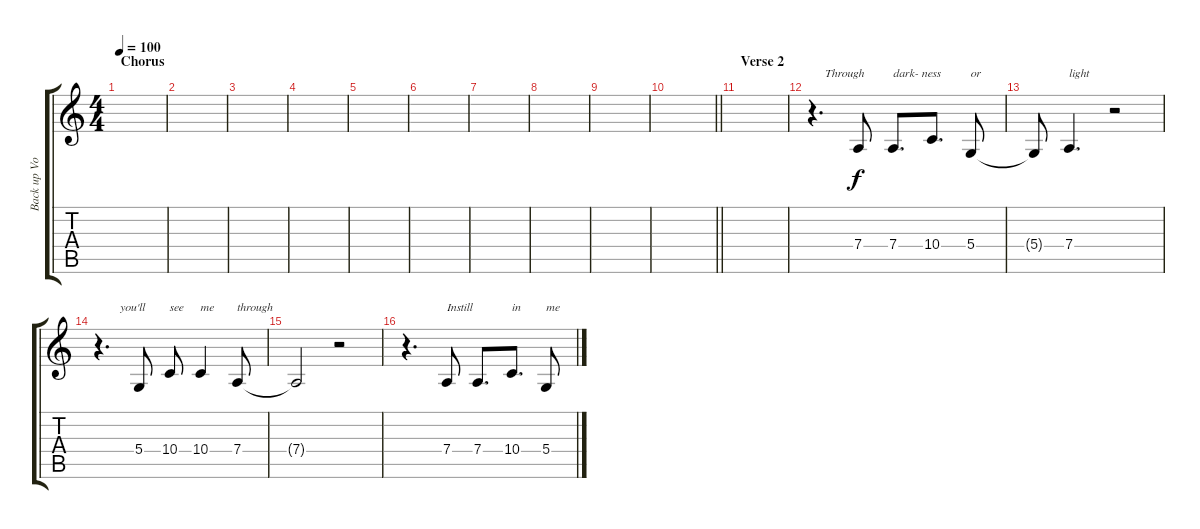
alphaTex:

\track ("Back up Vocal" "Back up Vo") {instrument flute}
\staff {score tabs}
\tuning (E4 B3 G3 D3 A2 D2) {hide}
\ts (4 4)
\section ("" "Chorus")
\tempo 100
\clef g2
\ks c
|
|
|
|
|
|
|
|
|
\barLineRight lightlight
|
\section ("" "Verse 2")
|
r.4{d txt "    Through"} 7.4.8 7.4.8{d txt "dark- ness"} 10.4.8{d} 5.4.8{txt "or"} |
5.4{t}.8 7.4.4{d txt "light"} r.2 |
r.4{d txt "       you'll "} 5.4.8 10.4.8{txt "see"} 10.4.4{txt "me"} 7.4.8{txt "through"} |
7.4{t}.2 r.2 |
r.4{d} 7.4.8{txt "Instill "} 7.4.8{d} 10.4.8{d txt "in"} 5.4.8{txt "me"}
